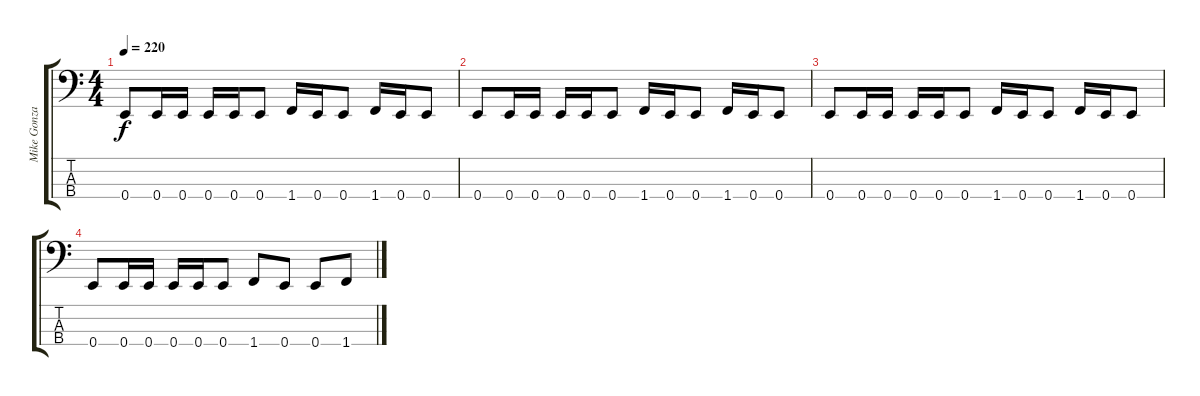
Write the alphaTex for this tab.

\track ("Mike Gonzalez" "Mike Gonza") {instrument electricbasspick}
\staff {score tabs}
\tuning (G2 D2 A1 E1) {hide}
\ts (4 4)
\tempo 220
\clef f4
\ks c
0.4.8{dy f} 0.4.16 0.4.16 0.4.16 0.4.16 0.4.8 1.4.16 0.4.16 0.4.8 1.4.16 0.4.16 0.4.8 |
0.4.8 0.4.16 0.4.16 0.4.16 0.4.16 0.4.8 1.4.16 0.4.16 0.4.8 1.4.16 0.4.16 0.4.8 |
0.4.8 0.4.16 0.4.16 0.4.16 0.4.16 0.4.8 1.4.16 0.4.16 0.4.8 1.4.16 0.4.16 0.4.8 |
0.4.8 0.4.16 0.4.16 0.4.16 0.4.16 0.4.8 1.4.8 0.4.8 0.4.8 1.4.8
